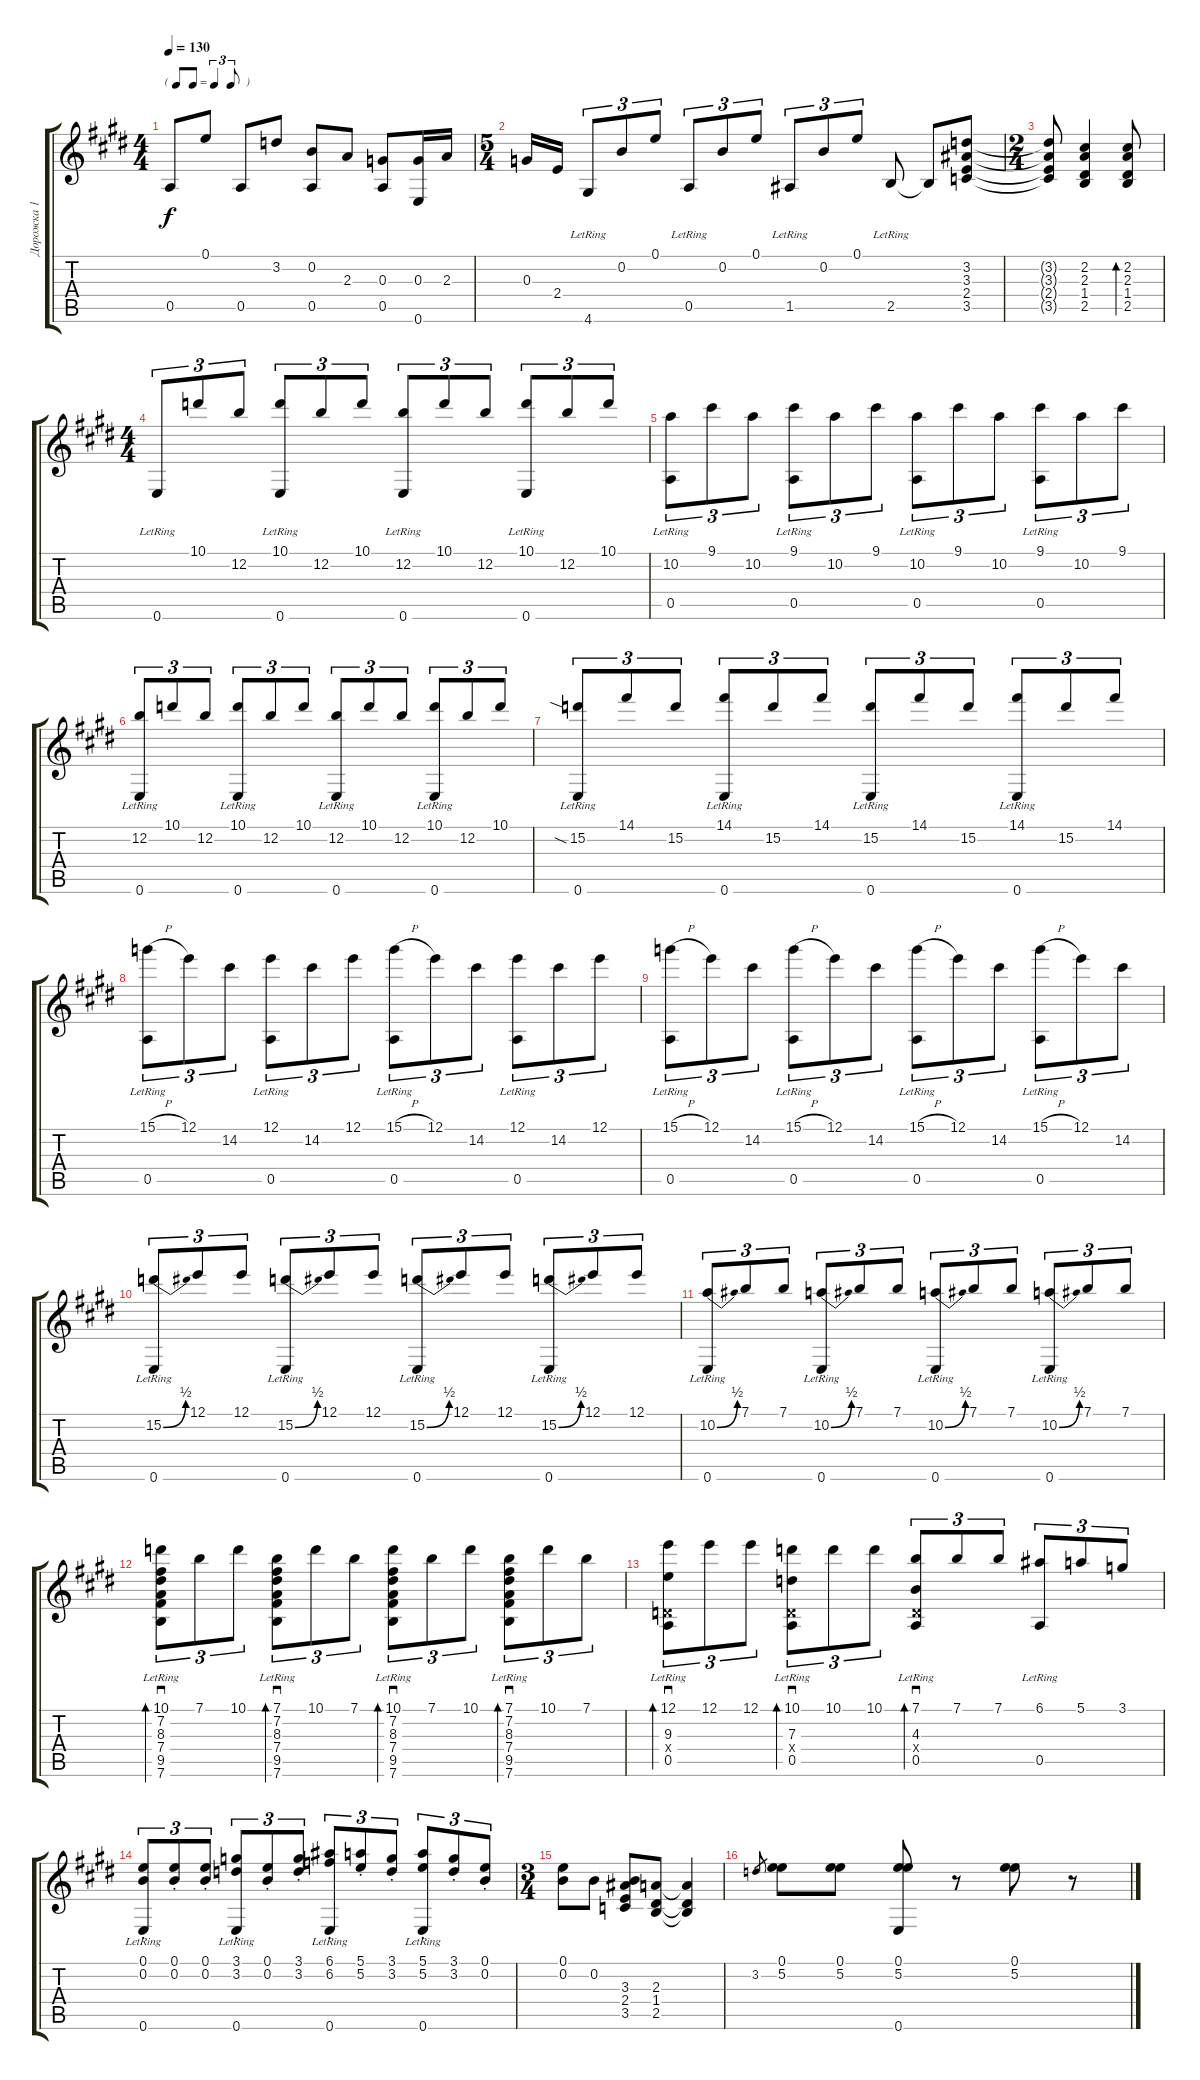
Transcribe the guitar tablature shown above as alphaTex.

\track ("Дорожка 1" "Дорожка 1") {instrument acousticguitarnylon}
\staff {score tabs}
\tuning (E4 B3 G3 D3 A2 E2) {hide}
\ts (4 4)
\tf triplet8th
\tempo 130
\clef g2
\ks e
0.5{t}.8{dy f} 0.1.8 0.5.8 3.2.8 (0.2 0.5).8 2.3.8 (0.3 0.5).8 (0.3 0.6).16 2.3.16 |
\ts (5 4)
0.3.16 2.4.16 4.6{lr}.8{tu (3 2)} 0.2.8{tu (3 2)} 0.1.8{tu (3 2)} 0.5{lr}.8{tu (3 2)} 0.2.8{tu (3 2)} 0.1.8{tu (3 2)} 1.5{lr}.8{tu (3 2)} 0.2.8{tu (3 2)} 0.1.8{tu (3 2)} 2.5{lr}.8 2.5{t}.8 (3.2 3.3 2.4 3.5).8 |
\ts (2 4)
(3.2{t} 3.3{t} 2.4{t} 3.5{t}).8 (2.2 2.3 1.4 2.5).4 (2.2 2.3 1.4 2.5).8{bd 60} |
\ts (4 4)
0.6{lr}.8{tu (3 2)} 10.1.8{tu (3 2)} 12.2.8{tu (3 2)} (10.1 0.6{lr}).8{tu (3 2)} 12.2.8{tu (3 2)} 10.1.8{tu (3 2)} (12.2 0.6{lr}).8{tu (3 2)} 10.1.8{tu (3 2)} 12.2.8{tu (3 2)} (10.1 0.6{lr}).8{tu (3 2)} 12.2.8{tu (3 2)} 10.1.8{tu (3 2)} |
(10.2 0.5{lr}).8{tu (3 2)} 9.1.8{tu (3 2)} 10.2.8{tu (3 2)} (9.1 0.5{lr}).8{tu (3 2)} 10.2.8{tu (3 2)} 9.1.8{tu (3 2)} (10.2 0.5{lr}).8{tu (3 2)} 9.1.8{tu (3 2)} 10.2.8{tu (3 2)} (9.1 0.5{lr}).8{tu (3 2)} 10.2.8{tu (3 2)} 9.1.8{tu (3 2)} |
(12.2 0.6{lr}).8{tu (3 2)} 10.1.8{tu (3 2)} 12.2.8{tu (3 2)} (10.1 0.6{lr}).8{tu (3 2)} 12.2.8{tu (3 2)} 10.1.8{tu (3 2)} (12.2 0.6{lr}).8{tu (3 2)} 10.1.8{tu (3 2)} 12.2.8{tu (3 2)} (10.1 0.6{lr}).8{tu (3 2)} 12.2.8{tu (3 2)} 10.1.8{tu (3 2)} |
(15.2{sia} 0.6{lr}).8{tu (3 2)} 14.1.8{tu (3 2)} 15.2.8{tu (3 2)} (14.1 0.6{lr}).8{tu (3 2)} 15.2.8{tu (3 2)} 14.1.8{tu (3 2)} (15.2 0.6{lr}).8{tu (3 2)} 14.1.8{tu (3 2)} 15.2.8{tu (3 2)} (14.1 0.6{lr}).8{tu (3 2)} 15.2.8{tu (3 2)} 14.1.8{tu (3 2)} |
(15.1{h} 0.5{lr}).8{tu (3 2)} 12.1.8{tu (3 2)} 14.2.8{tu (3 2)} (12.1 0.5{lr}).8{tu (3 2)} 14.2.8{tu (3 2)} 12.1.8{tu (3 2)} (15.1{h} 0.5{lr}).8{tu (3 2)} 12.1.8{tu (3 2)} 14.2.8{tu (3 2)} (12.1 0.5{lr}).8{tu (3 2)} 14.2.8{tu (3 2)} 12.1.8{tu (3 2)} |
(15.1{h} 0.5{lr}).8{tu (3 2)} 12.1.8{tu (3 2)} 14.2.8{tu (3 2)} (15.1{h} 0.5{lr}).8{tu (3 2)} 12.1.8{tu (3 2)} 14.2.8{tu (3 2)} (15.1{h} 0.5{lr}).8{tu (3 2)} 12.1.8{tu (3 2)} 14.2.8{tu (3 2)} (15.1{h} 0.5{lr}).8{tu (3 2)} 12.1.8{tu (3 2)} 14.2.8{tu (3 2)} |
(15.2{be (bend 0 0 60 2)} 0.6{lr}).8{tu (3 2)} 12.1.8{tu (3 2)} 12.1.8{tu (3 2)} (15.2{be (bend 0 0 60 2)} 0.6{lr}).8{tu (3 2)} 12.1.8{tu (3 2)} 12.1.8{tu (3 2)} (15.2{be (bend 0 0 60 2)} 0.6{lr}).8{tu (3 2)} 12.1.8{tu (3 2)} 12.1.8{tu (3 2)} (15.2{be (bend 0 0 60 2)} 0.6{lr}).8{tu (3 2)} 12.1.8{tu (3 2)} 12.1.8{tu (3 2)} |
(10.2{be (bend 0 0 60 2)} 0.6{lr}).8{tu (3 2)} 7.1.8{tu (3 2)} 7.1.8{tu (3 2)} (10.2{be (bend 0 0 60 2)} 0.6{lr}).8{tu (3 2)} 7.1.8{tu (3 2)} 7.1.8{tu (3 2)} (10.2{be (bend 0 0 60 2)} 0.6{lr}).8{tu (3 2)} 7.1.8{tu (3 2)} 7.1.8{tu (3 2)} (10.2{be (bend 0 0 60 2)} 0.6{lr}).8{tu (3 2)} 7.1.8{tu (3 2)} 7.1.8{tu (3 2)} |
(10.1 7.2 8.3 7.4{lr} 9.5{lr} 7.6{lr}).8{sd tu (3 2) bd 60} 7.1.8{tu (3 2)} 10.1.8{tu (3 2)} (7.1 7.2 8.3 7.4{lr} 9.5{lr} 7.6{lr}).8{sd tu (3 2) bd 60} 10.1.8{tu (3 2)} 7.1.8{tu (3 2)} (10.1 7.2 8.3 7.4{lr} 9.5{lr} 7.6{lr}).8{sd tu (3 2) bd 60} 7.1.8{tu (3 2)} 10.1.8{tu (3 2)} (7.1 7.2 8.3 7.4{lr} 9.5{lr} 7.6{lr}).8{sd tu (3 2) bd 60} 10.1.8{tu (3 2)} 7.1.8{tu (3 2)} |
(12.1 9.3{lr} 0.4{x} 0.5{lr}).8{sd tu (3 2) bd 240} 12.1.8{tu (3 2)} 12.1.8{tu (3 2)} (10.1 7.3{lr} 0.4{x} 0.5{lr}).8{sd tu (3 2) bd 240} 10.1.8{tu (3 2)} 10.1.8{tu (3 2)} (7.1 4.3 0.4{x} 0.5{lr}).8{sd tu (3 2) bd 240} 7.1.8{tu (3 2)} 7.1.8{tu (3 2)} (6.1 0.5{lr}).8{tu (3 2)} 5.1.8{tu (3 2)} 3.1.8{tu (3 2)} |
(0.1 0.2{st} 0.6{lr}).8{tu (3 2)} (0.1 0.2{st}).8{tu (3 2)} (0.1 0.2{st}).8{tu (3 2)} (3.1 3.2{st} 0.6{lr}).8{tu (3 2)} (0.1 0.2{st}).8{tu (3 2)} (3.1 3.2{st}).8{tu (3 2)} (6.1 6.2{st} 0.6{lr}).8{tu (3 2)} (5.1 5.2{st}).8{tu (3 2)} (3.1 3.2{st}).8{tu (3 2)} (5.1 5.2{st} 0.6{lr}).8{tu (3 2)} (3.1 3.2{st}).8{tu (3 2)} (0.1{st} 0.2).8{tu (3 2)} |
\ts (3 4)
(0.1 0.2).8 0.2.8 (0.2{t} 3.3 2.4 3.5).8 (2.3 1.4 2.5).8 (2.3{t} 1.4{t} 2.5{t}).4 |
3.2.8{gr} (0.1 5.2).8 (0.1 5.2).8 (0.1 5.2 0.6).8 r.8 (0.1 5.2).8 r.8
